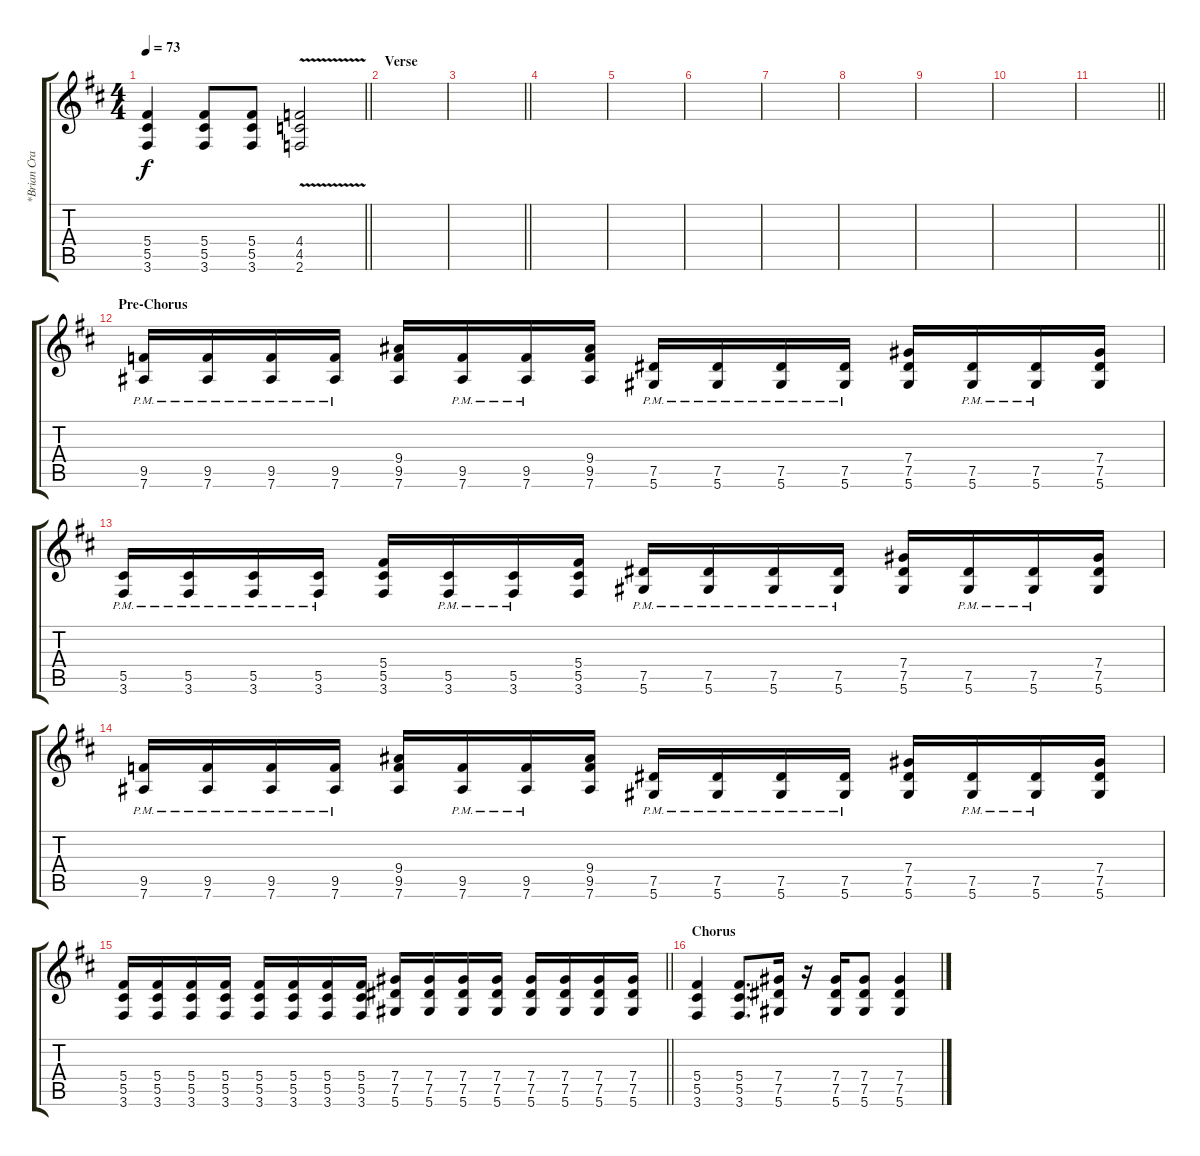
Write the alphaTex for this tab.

\track ("*Brian Craddock (Rythm Guitar)" "*Brian Cra") {instrument distortionguitar}
\staff {score tabs}
\tuning (Eb4 Bb3 Gb3 Db3 Ab2 Eb2) {hide}
\ts (4 4)
\tempo 73
\clef g2
\barLineRight lightlight
\ks d
(5.4 5.5 3.6).4{dy f} (5.4 5.5 3.6).8 (5.4 5.5 3.6).8 (4.4{v} 4.5 2.6).2 |
\section ("" "Verse")
|
\barLineRight lightlight
|
|
|
|
|
|
|
|
\barLineRight lightlight
|
\section ("" "Pre-Chorus")
(9.5{pm} 7.6{pm}).16 (9.5 7.6{pm}).16 (9.5{pm} 7.6{pm}).16 (9.5{pm} 7.6{pm}).16 (9.4 9.5 7.6).16 (9.5{pm} 7.6{pm}).16 (9.5{pm} 7.6{pm}).16 (9.4 9.5 7.6).16 (7.5{pm} 5.6{pm}).16 (7.5{pm} 5.6{pm}).16 (7.5{pm} 5.6{pm}).16 (7.5{pm} 5.6{pm}).16 (7.4 7.5 5.6).16 (7.5{pm} 5.6{pm}).16 (7.5{pm} 5.6{pm}).16 (7.4 7.5 5.6).16 |
(5.5{pm} 3.6{pm}).16 (5.5{pm} 3.6{pm}).16 (5.5{pm} 3.6{pm}).16 (5.5{pm} 3.6{pm}).16 (5.4 5.5 3.6).16 (5.5{pm} 3.6{pm}).16 (5.5{pm} 3.6{pm}).16 (5.4 5.5 3.6).16 (7.5{pm} 5.6{pm}).16 (7.5{pm} 5.6{pm}).16 (7.5{pm} 5.6{pm}).16 (7.5{pm} 5.6{pm}).16 (7.4 7.5 5.6).16 (7.5{pm} 5.6{pm}).16 (7.5{pm} 5.6{pm}).16 (7.4 7.5 5.6).16 |
(9.5{pm} 7.6{pm}).16 (9.5{pm} 7.6{pm}).16 (9.5{pm} 7.6{pm}).16 (9.5{pm} 7.6{pm}).16 (9.4 9.5 7.6).16 (9.5{pm} 7.6{pm}).16 (9.5{pm} 7.6{pm}).16 (9.4 9.5 7.6).16 (7.5{pm} 5.6{pm}).16 (7.5{pm} 5.6{pm}).16 (7.5{pm} 5.6{pm}).16 (7.5{pm} 5.6{pm}).16 (7.4 7.5 5.6).16 (7.5{pm} 5.6{pm}).16 (7.5{pm} 5.6{pm}).16 (7.4 7.5 5.6).16 |
\barLineRight lightlight
(5.4 5.5 3.6).16 (5.4 5.5 3.6).16 (5.4 5.5 3.6).16 (5.4 5.5 3.6).16 (5.4 5.5 3.6).16 (5.4 5.5 3.6).16 (5.4 5.5 3.6).16 (5.4 5.5 3.6).16 (7.4 7.5 5.6).16 (7.4 7.5 5.6).16 (7.4 7.5 5.6).16 (7.4 7.5 5.6).16 (7.4 7.5 5.6).16 (7.4 7.5 5.6).16 (7.4 7.5 5.6).16 (7.4 7.5 5.6).16 |
\section ("" "Chorus")
(5.4 5.5 3.6).4 (5.4 5.5 3.6).8{d} (7.4 7.5 5.6).16 r.16 (7.4 7.5 5.6).16 (7.4 7.5 5.6).8 (7.4 7.5 5.6).4
